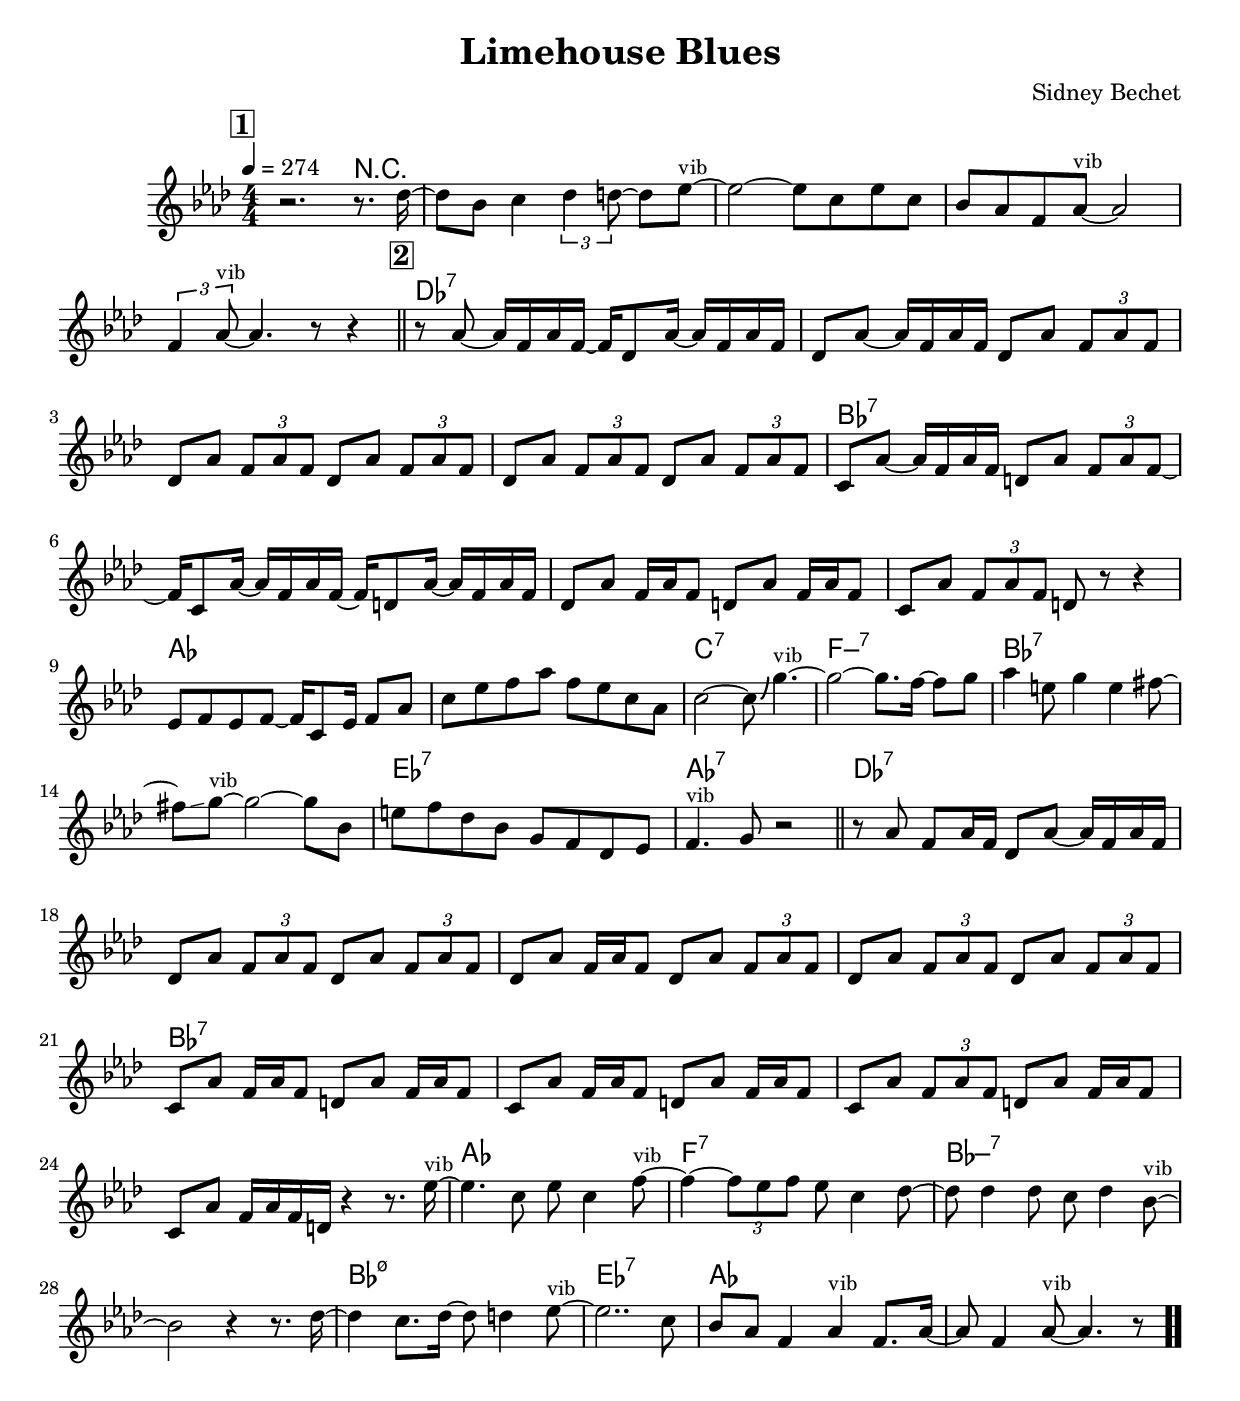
\version "2.13.2"

#(ly:set-option 'point-and-click #f)

\header {
  title = "Limehouse Blues"
  composer = "Sidney Bechet"
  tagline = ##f
}
global =
{
    \override Staff.TimeSignature #'style = #'()
    \time 4/4
    \clef "treble"
    \key aes \major
    \override Rest #'direction = #'0
    \override MultiMeasureRest #'staff-position = #0
}
\score
{
<<
    \transpose c' c'

    \new ChordNames { \chords {
      \set majorSevenSymbol = \markup { "maj7" }
      \set minorChordModifier = \markup { \char ##x2013 }
      | s2. r4 | s1 | s1 | s1 | s1 
      | des1:7 | s1 | s1 | s1 | bes1:7 | s1 | s1 | s1 
      | aes1 | s1 | c1:7 | f1:min7 | bes1:7 | s1 | es1:7 | aes1:7 
      | des1:7 | s1 | s1 | s1 | bes1:7 | s1 | s1 | s1 
      | aes1 | f1:7 | bes1:min7 | s1 | bes1:min5-7 | es1:7 | aes1|
      }
      }

    \new Staff
    <<
    \transpose c' c'

    {
      \global
  		%\override Score.MetronomeMark #'transparent = ##t
  		%\override Score.MetronomeMark #'stencil = ##f
  		
  		\override HorizontalBracket #'direction = #UP
  		\override HorizontalBracket #'bracket-flare = #'(0 . 0)
  		
  		\override TextSpanner #'dash-fraction = #1.0
  		\override TextSpanner #'bound-details #'left #'text = \markup{ \concat{\draw-line #'(0 . -1.0) \draw-line #'(1.0 . 0) }}
  		\override TextSpanner #'bound-details #'right #'text = \markup{ \concat{ \draw-line #'(1.0 . 0) \draw-line #'(0 . -1.0) }}
          \set Score.markFormatter = #format-mark-box-numbers


      \tempo 4 = 274
      \set Score.currentBarNumber = #-4
     
      \bar "||" \mark \default r2. r8. des''16~ 
      | des''8 bes'8 c''4 \tuplet 3/2 {des''4 d''8~} d''8 es''8~^\markup{\left-align \small vib} 
      | es''2~ es''8 c''8 es''8 c''8 
      | bes'8 aes'8 f'8 aes'8~^\markup{\left-align \small vib} aes'2 
      | \tuplet 3/2 {f'4 aes'8~^\markup{\left-align \small vib}} aes'4. r8 r4 
      \bar "||" \mark \default r8 aes'8~ aes'16 f'16 aes'16 f'16~ f'16 des'8 aes'16~ aes'16 f'16 aes'16 f'16 
      | des'8 aes'8~ aes'16 f'16 aes'16 f'16 des'8 aes'8 \tuplet 3/2 {f'8 aes'8 f'8} 
      | des'8 aes'8 \tuplet 3/2 {f'8 aes'8 f'8} des'8 aes'8 \tuplet 3/2 {f'8 aes'8 f'8} 
      | des'8 aes'8 \tuplet 3/2 {f'8 aes'8 f'8} des'8 aes'8 \tuplet 3/2 {f'8 aes'8 f'8} 
      | c'8 aes'8~ aes'16 f'16 aes'16 f'16 d'8 aes'8 \tuplet 3/2 {f'8 aes'8 f'8~} 
      | f'16 c'8 aes'16~ aes'16 f'16 aes'16 f'16~ f'16 d'8 aes'16~ aes'16 f'16 aes'16 f'16 
      | des'8 aes'8 f'16 aes'16 f'8 d'8 aes'8 f'16 aes'16 f'8 
      | c'8 aes'8 \tuplet 3/2 {f'8 aes'8 f'8} d'8 r8 r4 
      | es'8 f'8 es'8 f'8~ f'16 c'8 es'16 f'8 aes'8 
      | c''8 es''8 f''8 aes''8 f''8 es''8 c''8 aes'8 
      | c''2~ c''8\bendAfter #+4  g''4.~^\markup{\left-align \small vib} 
      | g''2~ g''8. f''16~ f''8 g''8 
      | aes''4 e''8 g''4 e''4 fis''8~ 
      | fis''8\glissando  g''8~^\markup{\left-align \small vib} g''2~ g''8 bes'8 
      | e''8 f''8 des''8 bes'8 g'8 f'8 des'8 es'8 
      | f'4.^\markup{\left-align \small vib} g'8 r2 
      \bar "||" r8 aes'8 f'8 aes'16 f'16 des'8 aes'8~ aes'16 f'16 aes'16 f'16 
      | des'8 aes'8 \tuplet 3/2 {f'8 aes'8 f'8} des'8 aes'8 \tuplet 3/2 {f'8 aes'8 f'8} 
      | des'8 aes'8 f'16 aes'16 f'8 des'8 aes'8 \tuplet 3/2 {f'8 aes'8 f'8} 
      | des'8 aes'8 \tuplet 3/2 {f'8 aes'8 f'8} des'8 aes'8 \tuplet 3/2 {f'8 aes'8 f'8} 
      | c'8 aes'8 f'16 aes'16 f'8 d'8 aes'8 f'16 aes'16 f'8 
      | c'8 aes'8 f'16 aes'16 f'8 d'8 aes'8 f'16 aes'16 f'8 
      | c'8 aes'8 \tuplet 3/2 {f'8 aes'8 f'8} d'8 aes'8 f'16 aes'16 f'8 
      | c'8 aes'8 f'16 aes'16 f'16 d'16 r4 r8. es''16~^\markup{\left-align \small vib} 
      | es''4. c''8 es''8 c''4 f''8~^\markup{\left-align \small vib} 
      | f''4~ \tuplet 3/2 {f''8 es''8 f''8} es''8 c''4 des''8~ 
      | des''8 des''4 des''8 c''8 des''4 bes'8~^\markup{\left-align \small vib} 
      | bes'2 r4 r8. des''16~ 
      | des''4 c''8. des''16~ des''8 d''4 es''8~^\markup{\left-align \small vib} 
      | es''2.. c''8 
      | bes'8 aes'8 f'4 aes'4^\markup{\left-align \small vib} f'8. aes'16~ 
      | aes'8 f'4 aes'8~^\markup{\left-align \small vib} aes'4. r8\bar  ".."
    }
    >>
>>    
}
